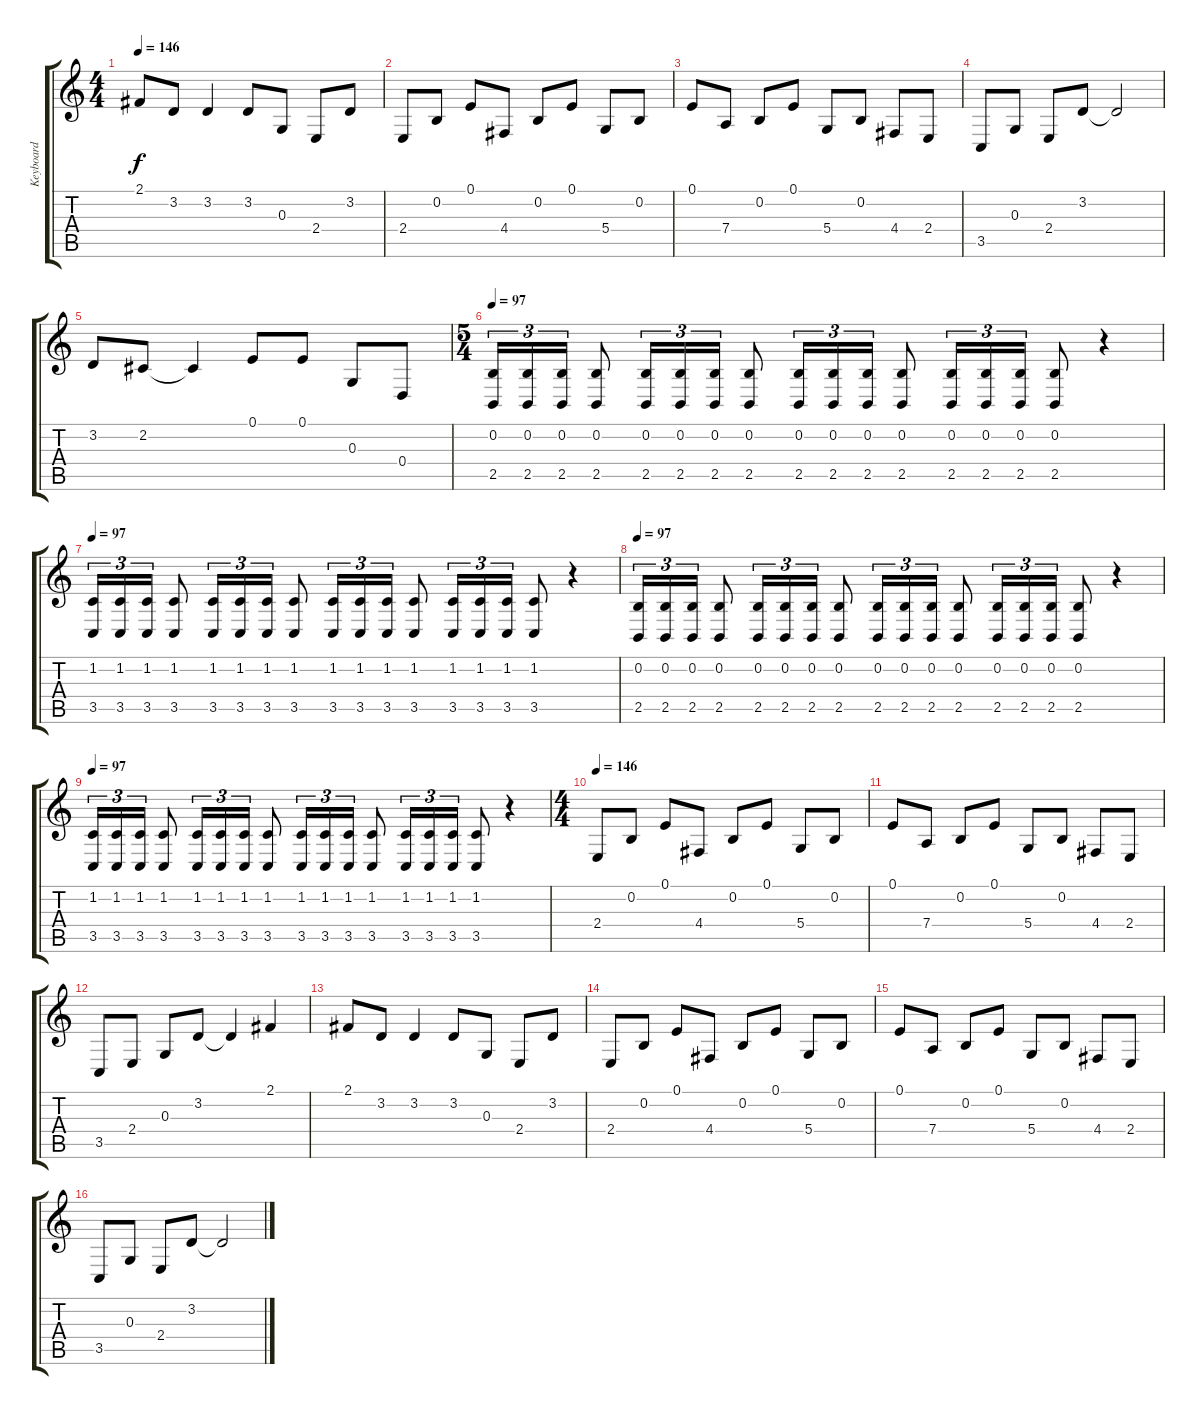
\track ("Keyboard" "Keyboard") {instrument rockorgan}
\staff {score tabs}
\tuning (E4 B3 G3 D3 A2 E2) {hide}
\ts (4 4)
\tempo 146
\clef g2
\ks c
2.1.8{dy f} 3.2.8 3.2.4 3.2.8 0.3.8 2.4.8 3.2.8 |
2.4.8 0.2.8 0.1.8 4.4.8 0.2.8 0.1.8 5.4.8 0.2.8 |
0.1.8 7.4.8 0.2.8 0.1.8 5.4.8 0.2.8 4.4.8 2.4.8 |
3.5.8 0.3.8 2.4.8 3.2.8 3.2{t}.2 |
3.2.8 2.2.8 2.2{t}.4 0.1.8 0.1.8 0.3.8 0.4.8 |
\ts (5 4)
\tempo 97
(0.2 2.5).16{tu (3 2)} (0.2 2.5).16{tu (3 2)} (0.2 2.5).16{tu (3 2)} (0.2 2.5).8 (0.2 2.5).16{tu (3 2)} (0.2 2.5).16{tu (3 2)} (0.2 2.5).16{tu (3 2)} (0.2 2.5).8 (0.2 2.5).16{tu (3 2)} (0.2 2.5).16{tu (3 2)} (0.2 2.5).16{tu (3 2)} (0.2 2.5).8 (0.2 2.5).16{tu (3 2)} (0.2 2.5).16{tu (3 2)} (0.2 2.5).16{tu (3 2)} (0.2 2.5).8 r.4 |
\tempo 97
(1.2 3.5).16{tu (3 2)} (1.2 3.5).16{tu (3 2)} (1.2 3.5).16{tu (3 2)} (1.2 3.5).8 (1.2 3.5).16{tu (3 2)} (1.2 3.5).16{tu (3 2)} (1.2 3.5).16{tu (3 2)} (1.2 3.5).8 (1.2 3.5).16{tu (3 2)} (1.2 3.5).16{tu (3 2)} (1.2 3.5).16{tu (3 2)} (1.2 3.5).8 (1.2 3.5).16{tu (3 2)} (1.2 3.5).16{tu (3 2)} (1.2 3.5).16{tu (3 2)} (1.2 3.5).8 r.4 |
\tempo 97
(0.2 2.5).16{tu (3 2)} (0.2 2.5).16{tu (3 2)} (0.2 2.5).16{tu (3 2)} (0.2 2.5).8 (0.2 2.5).16{tu (3 2)} (0.2 2.5).16{tu (3 2)} (0.2 2.5).16{tu (3 2)} (0.2 2.5).8 (0.2 2.5).16{tu (3 2)} (0.2 2.5).16{tu (3 2)} (0.2 2.5).16{tu (3 2)} (0.2 2.5).8 (0.2 2.5).16{tu (3 2)} (0.2 2.5).16{tu (3 2)} (0.2 2.5).16{tu (3 2)} (0.2 2.5).8 r.4 |
\tempo 97
(1.2 3.5).16{tu (3 2)} (1.2 3.5).16{tu (3 2)} (1.2 3.5).16{tu (3 2)} (1.2 3.5).8 (1.2 3.5).16{tu (3 2)} (1.2 3.5).16{tu (3 2)} (1.2 3.5).16{tu (3 2)} (1.2 3.5).8 (1.2 3.5).16{tu (3 2)} (1.2 3.5).16{tu (3 2)} (1.2 3.5).16{tu (3 2)} (1.2 3.5).8 (1.2 3.5).16{tu (3 2)} (1.2 3.5).16{tu (3 2)} (1.2 3.5).16{tu (3 2)} (1.2 3.5).8 r.4 |
\ts (4 4)
\tempo 146
2.4.8 0.2.8 0.1.8 4.4.8 0.2.8 0.1.8 5.4.8 0.2.8 |
0.1.8 7.4.8 0.2.8 0.1.8 5.4.8 0.2.8 4.4.8 2.4.8 |
3.5.8 2.4.8 0.3.8 3.2.8 3.2{t}.4 2.1.4 |
2.1.8 3.2.8 3.2.4 3.2.8 0.3.8 2.4.8 3.2.8 |
2.4.8 0.2.8 0.1.8 4.4.8 0.2.8 0.1.8 5.4.8 0.2.8 |
0.1.8 7.4.8 0.2.8 0.1.8 5.4.8 0.2.8 4.4.8 2.4.8 |
3.5.8 0.3.8 2.4.8 3.2.8 3.2{t}.2
